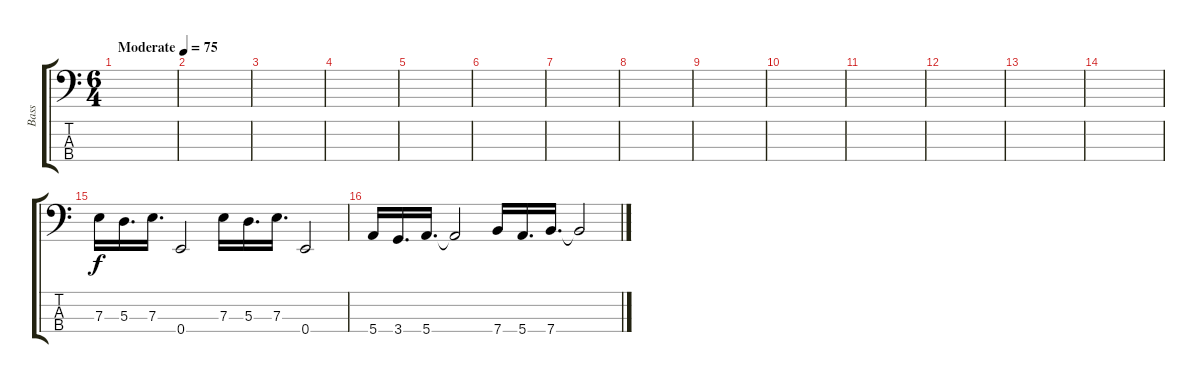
\track ("Bass" "Bass") {instrument electricbassfinger}
\staff {score tabs}
\tuning (G2 D2 A1 E1) {hide}
\ts (6 4)
\tempo (75 "Moderate")
\clef f4
\ks c
|
|
|
|
|
|
|
|
|
|
|
|
|
|
7.3.16 5.3.16{d} 7.3.16{d} 0.4.2 7.3.16 5.3.16{d} 7.3.16{d} 0.4.2 |
5.4.16 3.4.16{d} 5.4.16{d} 5.4{t}.2 7.4.16 5.4.16{d} 7.4.16{d} 7.4{t}.2
